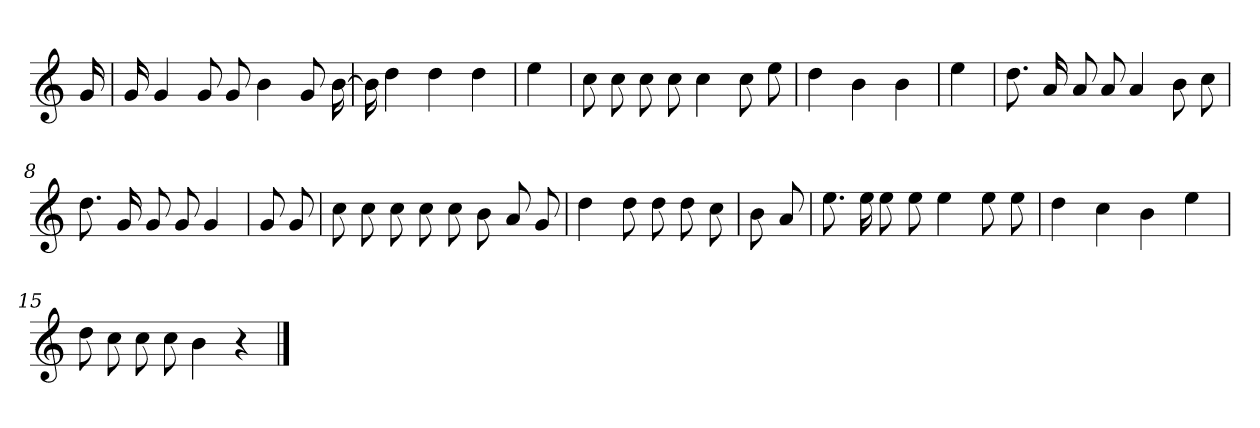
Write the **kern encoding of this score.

**kern
*part1
*staff1
*clefG2
*k[]
=
16g
=1
16g
4g
8g
8g
4b
8g
[16b
=2
16b]
4dd
4dd
4dd
=3
4ee
=4
8cc
8cc
8cc
8cc
4cc
8cc
8ee
=5
4dd
4b
4b
=6
4ee
=7
8.dd
16a
8a
8a
4a
8b
8cc
=8
8.dd
16g
8g
8g
4g
=9
8g
8g
=10
8cc
8cc
8cc
8cc
8cc
8b
8a
8g
=11
4dd
8dd
8dd
8dd
8cc
=12
8b
8a
=13
8.ee
16ee
8ee
8ee
4ee
8ee
8ee
=14
4dd
4cc
4b
4ee
=15
8dd
8cc
8cc
8cc
4b
4r
==
*-
